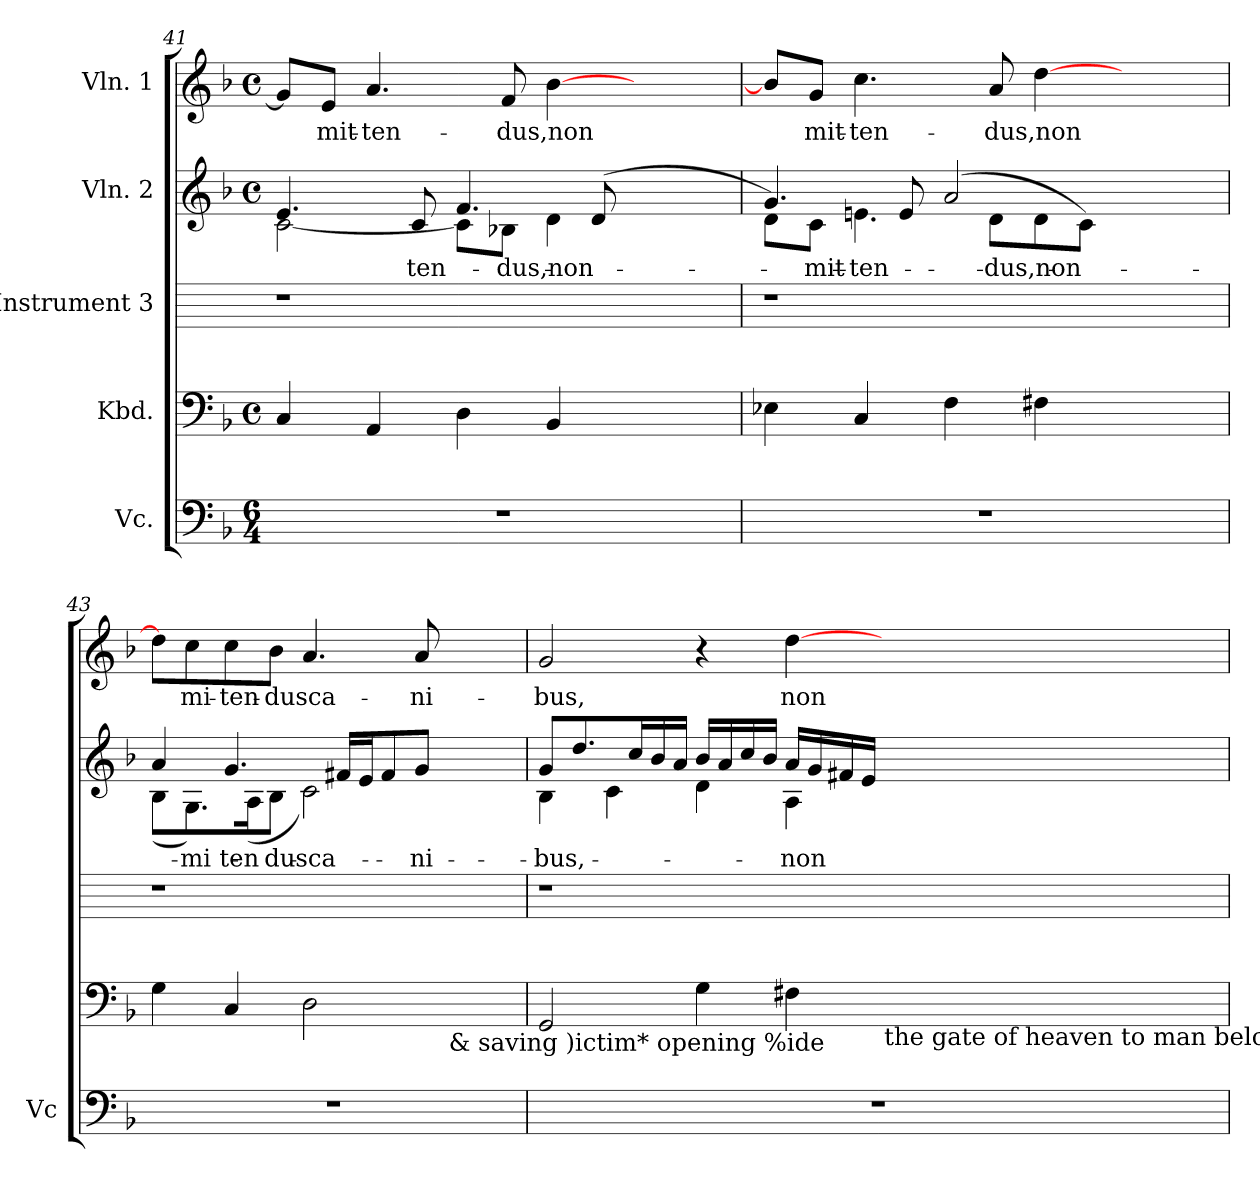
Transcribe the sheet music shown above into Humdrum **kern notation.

**kern	**kern	**kern	**kern	**text	**kern	**text
*part5	*part4	*part3	*part2	*part2	*part1	*part1
*staff5	*staff4	*staff3	*staff2	*staff2	*staff1	*staff1
*I"Vc.	*I"Kbd.	*I"Instrument 3	*I"Vln. 2	*	*I"Vln. 1	*
*I'Vc	*	*	*	*	*	*
*clefF4	*clefF4	*	*clefG2	*	*clefG2	*
*k[b-]	*k[b-]	*	*k[b-]	*	*k[b-]	*
*F:	*F:	*	*F:	*	*F:	*
*M6/4	*M4/4	*	*M4/4	*	*M4/4	*
*	*met(c)	*	*met(c)	*	*met(c)	*
=41	=41	=41	=41	=41	=41	=41
*	*	*	*^	*	*	*
1.r	4C/	1r	4.e/	[<2c\	.	8g/L]	.
!	!	!	!	!	!	!	!LO:LY:b:cj
.	.	.	.	.	.	8e/J	mit-
!	!	!	!	!	!	!	!LO:LY:b:cj
.	4AA/	.	.	.	.	4.a/	-ten-
!	!	!	!	!	!LO:LY:a:cj	!	!
.	.	.	8c/	.	ten-	.	.
.	4D\	.	4.f/	8c\L]	.	.	.
!	!	!	!	!	!LO:LY:a	!	!LO:LY:b
.	.	.	.	8B-X\J	-dus,non	8f/	-dus,non
.	4BB-/	.	.	4d\	.	[>4b-\	.
.	.	.	(<8d/	.	.	.	.
.	2ryy	2ryy	2ryy	2ryy	.	2ryy	.
=42	=42	=42	=42	=42	=42	=42	=42
1.r	4E-X\	1r	4.g/	8d\L)	.	8b-/L]	.
!	!	!	!	!	!LO:LY:a:cj	!	!LO:LY:b:cj
.	.	.	.	8c\J	mit-	8g/J	mit-
!	!	!	!	!	!LO:LY:a:cj	!	!LO:LY:b:cj
.	4C/	.	.	4.en\	-ten-	4.cc\	-ten-
.	.	.	8e/	.	.	.	.
.	4F\	.	(<2a/	.	.	.	.
!	!	!	!	!	!LO:LY:a	!	!LO:LY:b
.	.	.	.	8d\L	-dus,non	8a/	-dus,non
.	4F#X\	.	.	8d\	.	[<4dd\	.
.	.	.	.	8c\J)	.	.	.
.	2ryy	2ryy	2ryy	2ryy	.	2ryy	.
!!LO:LB:g=z
=43	=43	=43	=43	=43	=43	=43	=43
1.r	4G\	1r	4a/	(>8B-\L	.	8dd\L]	.
!	!	!	!	!	!LO:LY:a:cj	!	!LO:LY:b:cj
.	.	.	.	8.G\)	mi-	8cc\	mi-
!	!	!	!	!	!LO:LY:a:cj	!	!LO:LY:b:cj
.	4C/	.	4.g/	.	-ten-	8cc\	-ten-
.	.	.	.	(>16A\	.	.	.
!	!	!	!	!	!LO:LY:a:cj	!	!LO:LY:b:cj
.	.	.	.	8B-\J	-dusca-	8b-\J	-dusca-
.	2D\	.	.	2c\)	.	4.a/	.
.	.	.	16f#X/L	.	.	.	.
.	.	.	16e/	.	.	.	.
.	.	.	8f#/	.	.	.	.
!	!	!	!	!	!LO:LY:a:cj	!	!LO:LY:b:cj
.	.	.	8g/J	.	-ni-	8a/	-ni-
!	!LO:TX:b:t=& saving )ictim* opening %ide	!	!	!	!	!	!
.	2ryy	2ryy	2ryy	2ryy	.	2ryy	.
=44	=44	=44	=44	=44	=44	=44	=44
!	!	!	!	!	!LO:LY:a:cj	!	!LO:LY:b:cj
1.r	2GG/	1r	8g/L	4B-\	-bus,	2g/	-bus,
.	.	.	8.dd/	.	.	.	.
.	.	.	.	4c\	.	.	.
.	.	.	16cc/	.	.	.	.
.	.	.	16b-/	.	.	.	.
.	.	.	16a/J	.	.	.	.
.	4G\	.	16b-/L	4d\	.	4r	.
.	.	.	16a/	.	.	.	.
.	.	.	16cc/	.	.	.	.
.	.	.	16b-/J	.	.	.	.
!	!	!	!	!	!LO:LY:a	!	!LO:LY:b
.	4F#X\	.	16a/L	4A\	non	[>4dd\	non
.	.	.	16g/	.	.	.	.
.	.	.	16f#X/	.	.	.	.
.	.	.	16e/J	.	.	.	.
!	!LO:TX:b:t=the gate of heaven to man belo%,	!	!	!	!	!	!
.	2ryy	2ryy	2ryy	2ryy	.	2ryy	.
*	*	*	*v	*v	*	*	*
=	=	=	=	=	=	=
*-	*-	*-	*-	*-	*-	*-
